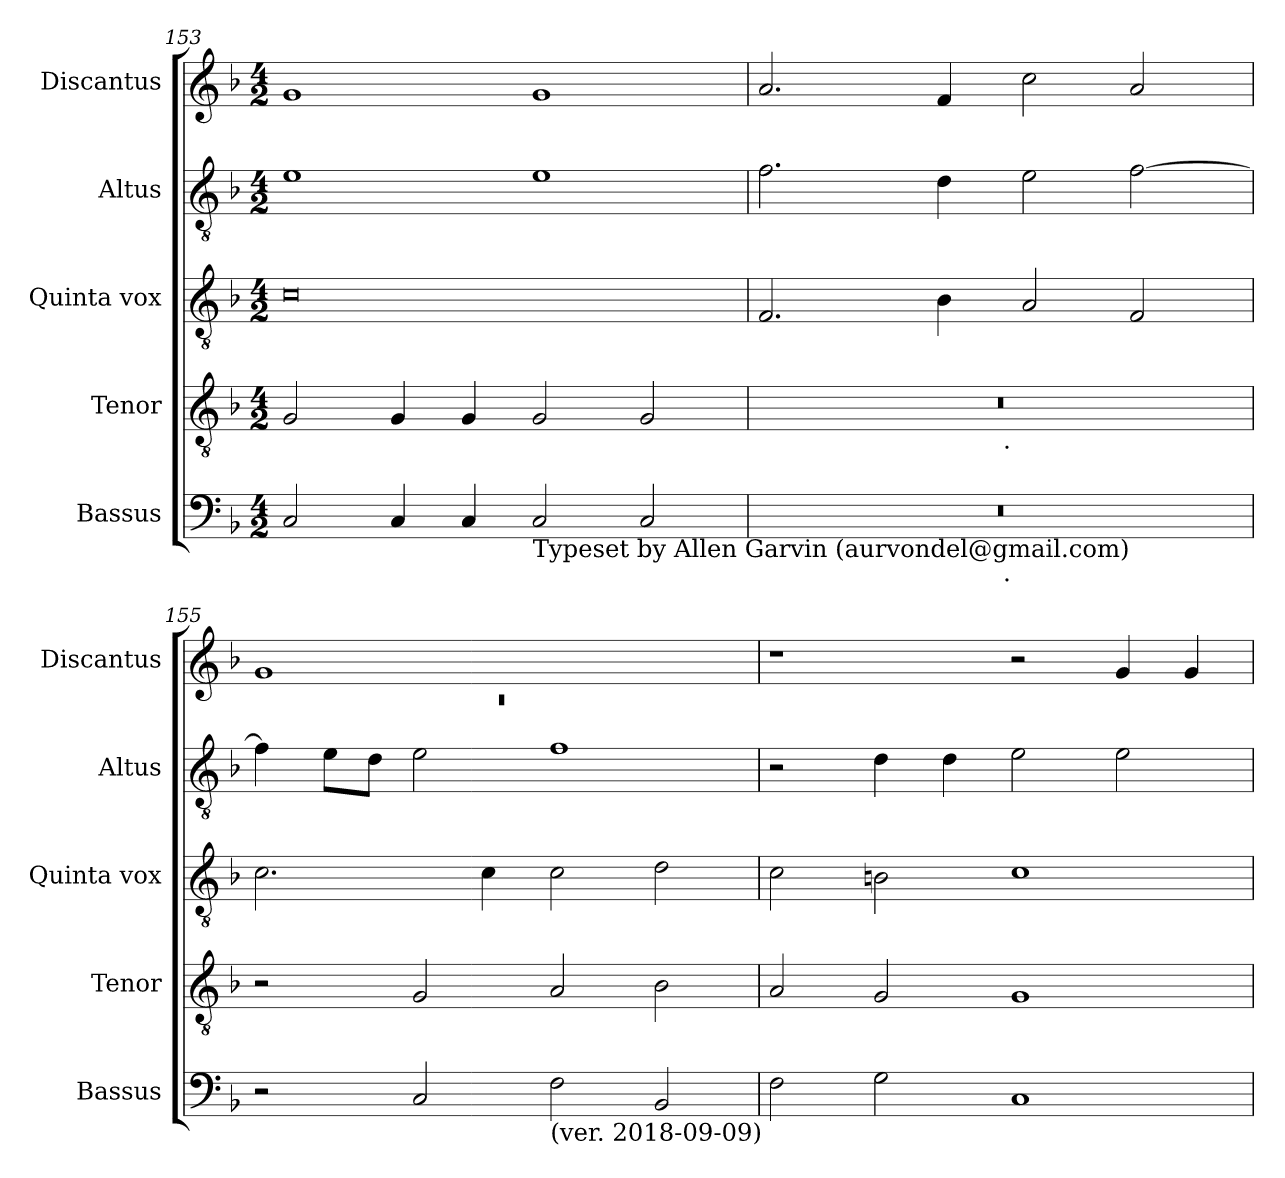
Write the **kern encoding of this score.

**kern	**kern	**kern	**kern	**kern
*part5	*part4	*part3	*part2	*part1
*staff5	*staff4	*staff3	*staff2	*staff1
*I"Bassus	*I"Tenor	*I"Quinta vox	*I"Altus	*I"Discantus
*I'Bassus	*I'Tenor	*I'Quinta vox	*I'Altus	*I'Discantus
!!LO:LB:g=z
*clefF4	*clefGv2	*clefGv2	*clefGv2	*clefG2
*ITrd-3c-5	*ITrd-3c-5	*	*ITrd-3c-5	*ITrd-3c-5
*k[b-e-]	*k[b-e-]	*k[b-]	*k[b-e-]	*k[b-e-]
*B-:	*B-:	*F:	*B-:	*B-:
*M4/2	*M4/2	*M4/2	*M4/2	*M4/2
=153	=153	=153	=153	=153
2F/	2c/	0c	1a	1cc
4F/	4c/	.	.	.
4F/	4c/	.	.	.
!LO:TX:b:t=Typeset by Allen Garvin (aurvondel@gmail.com)	!	!	!	!
2F/	2c/	.	1a	1cc
2F/	2c/	.	.	.
=154	=154	=154	=154	=154
*^	*^	*	*	*
0r	2ryy	0r	2ryy	2.F/	2.b-\	2.dd/
.	4...ryy	.	4...ryy	.	.	.
.	.	.	.	4B-\	4g\	4b-/
!	!	!	!LO:TX:b:t=.	!	!	!
!	!LO:TX:b:t=.	!	!	!	!	!
.	1ryy	.	1ryy	.	.	.
.	.	.	.	2A/	2a\	2ff\
.	.	.	.	2F/	[>2b-\	2dd/
.	32ryy	.	32ryy	.	.	.
=155	=155	=155	=155	=155	=155	=155
*	*	*	*	*	*	*^
!	!	!	!	!	!	!	!LO:N:vis=1
*v	*v	*	*	*	*	*	*
*	*v	*v	*	*	*	*
2r	2r	2.c\	4b-\]	1cc	0rc
.	.	.	8a\L	.	.
.	.	.	8g\J	.	.
2F/	2c/	.	2a\	.	.
.	.	4c\	.	.	.
!LO:TX:b:t=(ver. 2018-09-09)	!	!	!	!	!
2B-\	2d/	2c\	1b-	1ryy	.
2E-/	2e-\	2d\	.	.	.
*	*	*	*	*v	*v
=156	=156	=156	=156	=156
2B-\	2d/	2c\	2r	1r
2c\	2c/	2Bn\	4g\	.
.	.	.	4g\	.
1F	1c	1c	2a\	2r
.	.	.	2a\	4cc/
.	.	.	.	4cc/
=	=	=	=	=
*-	*-	*-	*-	*-
